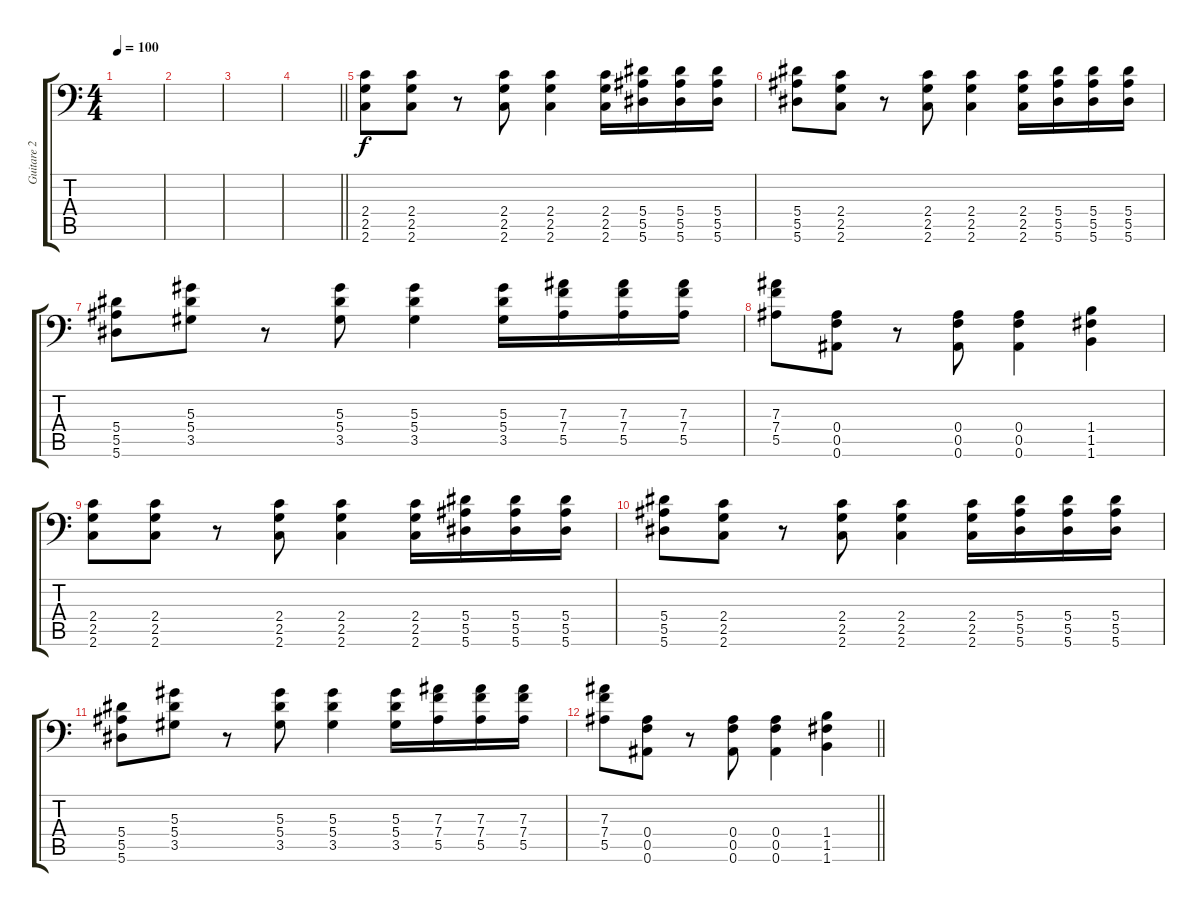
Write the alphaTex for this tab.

\track ("Guitare 2" "Guitare 2") {instrument overdrivenguitar}
\staff {score tabs}
\tuning (C4 G3 Eb3 Bb2 F2 Bb1) {hide}
\ts (4 4)
\tempo 100
\clef f4
\ks c
|
|
|
\barLineRight lightlight
|
(2.4 2.5 2.6).8 (2.4 2.5 2.6).8 r.8 (2.4 2.5 2.6).8 (2.4 2.5 2.6).4 (2.4 2.5 2.6).16 (5.4 5.5 5.6).16 (5.4 5.5 5.6).16 (5.4 5.5 5.6).16 |
(5.4 5.5 5.6).8 (2.4 2.5 2.6).8 r.8 (2.4 2.5 2.6).8 (2.4 2.5 2.6).4 (2.4 2.5 2.6).16 (5.4 5.5 5.6).16 (5.4 5.5 5.6).16 (5.4 5.5 5.6).16 |
(5.4 5.5 5.6).8 (5.3 5.4 3.5).8 r.8 (5.3 5.4 3.5).8 (5.3 5.4 3.5).4 (5.3 5.4 3.5).16 (7.3 7.4 5.5).16 (7.3 7.4 5.5).16 (7.3 7.4 5.5).16 |
(7.3 7.4 5.5).8 (0.4 0.5 0.6).8 r.8 (0.4 0.5 0.6).8 (0.4 0.5 0.6).4 (1.4 1.5 1.6).4 |
(2.4 2.5 2.6).8 (2.4 2.5 2.6).8 r.8 (2.4 2.5 2.6).8 (2.4 2.5 2.6).4 (2.4 2.5 2.6).16 (5.4 5.5 5.6).16 (5.4 5.5 5.6).16 (5.4 5.5 5.6).16 |
(5.4 5.5 5.6).8 (2.4 2.5 2.6).8 r.8 (2.4 2.5 2.6).8 (2.4 2.5 2.6).4 (2.4 2.5 2.6).16 (5.4 5.5 5.6).16 (5.4 5.5 5.6).16 (5.4 5.5 5.6).16 |
(5.4 5.5 5.6).8 (5.3 5.4 3.5).8 r.8 (5.3 5.4 3.5).8 (5.3 5.4 3.5).4 (5.3 5.4 3.5).16 (7.3 7.4 5.5).16 (7.3 7.4 5.5).16 (7.3 7.4 5.5).16 |
\barLineRight lightlight
(7.3 7.4 5.5).8 (0.4 0.5 0.6).8 r.8 (0.4 0.5 0.6).8 (0.4 0.5 0.6).4 (1.4 1.5 1.6).4
